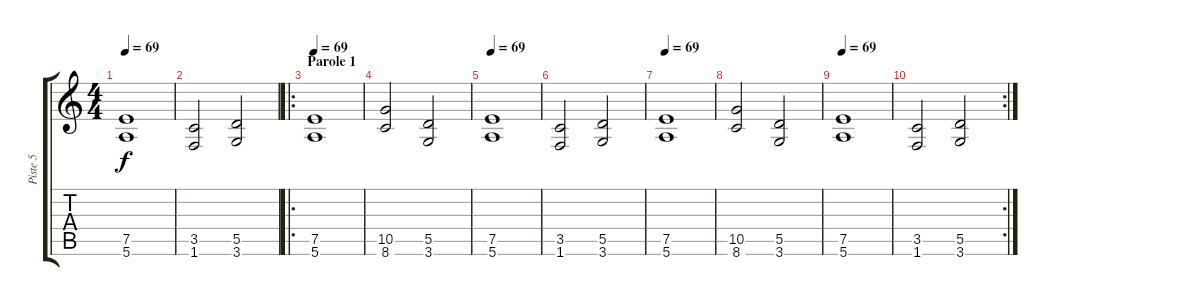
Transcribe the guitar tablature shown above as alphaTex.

\track ("Piste 5" "Piste 5") {instrument distortionguitar}
\staff {score tabs}
\tuning (E4 B3 G3 D3 A2 E2) {hide}
\ts (4 4)
\tempo 69
\clef g2
\ks c
(7.5 5.6).1{dy f} |
(3.5 1.6).2 (5.5 3.6).2 |
\ro
\section ("" "Parole 1")
\tempo 69
(7.5 5.6).1 |
(10.5 8.6).2 (5.5 3.6).2 |
\tempo 69
(7.5 5.6).1 |
(3.5 1.6).2 (5.5 3.6).2 |
\tempo 69
(7.5 5.6).1 |
(10.5 8.6).2 (5.5 3.6).2 |
\tempo 69
(7.5 5.6).1 |
\rc 2
(3.5 1.6).2 (5.5 3.6).2
